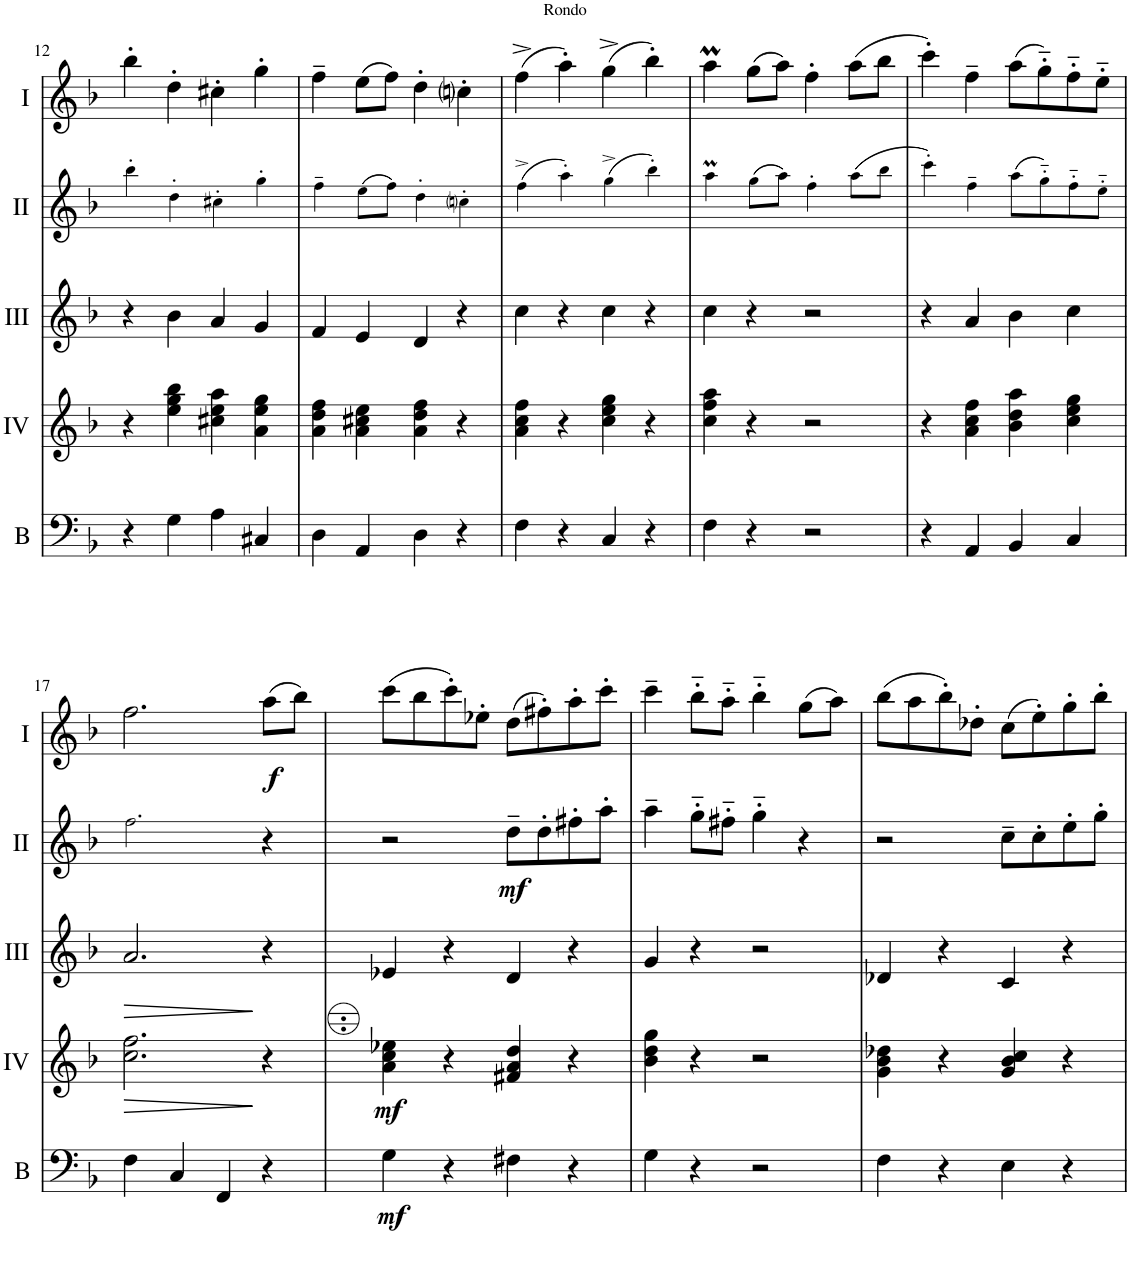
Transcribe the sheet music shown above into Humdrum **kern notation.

**kern	**dynam	**kern	**dynam	**kern	**dynam	**kern	**dynam	**kern	**dynam
*part5	*part5	*part4	*part4	*part3	*part3	*part2	*part2	*part1	*part1
*staff5	*staff5	*staff4	*staff4	*staff3	*staff3	*staff2	*staff2	*staff1	*staff1
*I"Bass	*	*I"Acc. 4	*	*I"Acc. 3	*	*I"Acc. 2	*	*I"Acc. 1	*
*I'B	*	*	*	*	*	*	*	*	*
!!LO:PB:g=z
*clefF4	*	*clefG2	*	*clefG2	*	*clefG2	*	*clefG2	*
*Trd7c12	*	*Trd7c12	*	*	*	*	*	*	*
*k[b-]	*	*k[b-]	*	*k[b-]	*	*k[b-]	*	*k[b-]	*
*M2/2	*	*M2/2	*	*M2/2	*	*M2/2	*	*M2/2	*
*met(c|)	*	*met(c|)	*	*met(c|)	*	*met(c|)	*	*met(c|)	*
=12	=12	=12	=12	=12	=12	=12	=12	=12	=12
4r	.	4r	.	4r	.	4bb-'\	.	4bb-'\	.
4G\	.	4ee\ 4gg\ 4bb-\	.	4b-\	.	4dd'\	.	4dd'\	.
4A\	.	4cc#X\ 4ee\ 4aa\	.	4a/	.	4cc#X'\	.	4cc#X'\	.
4C#X/	.	4a\ 4ee\ 4gg\	.	4g/	.	4gg'\	.	4gg'\	.
=13	=13	=13	=13	=13	=13	=13	=13	=13	=13
4D\	.	4a\ 4dd\ 4ff\	.	4f/	.	4ff~\	.	4ff~\	.
4AA/	.	4a\ 4cc#X\ 4ee\	.	4e/	.	(8ee\L	.	(8ee\L	.
.	.	.	.	.	.	8ff\J)	.	8ff\J)	.
4D\	.	4a\ 4dd\ 4ff\	.	4d/	.	4dd'\	.	4dd'\	.
4r	.	4r	.	4r	.	4ccni'\	.	4ccni'\	.
=14	=14	=14	=14	=14	=14	=14	=14	=14	=14
4F\	.	4a\ 4cc\ 4ff\	.	4cc\	.	(4ff^\	.	(4ff^\	.
4r	.	4r	.	4r	.	4aa'\)	.	4aa'\)	.
4C/	.	4cc\ 4ee\ 4gg\	.	4cc\	.	(4gg^\	.	(4gg^\	.
4r	.	4r	.	4r	.	4bb-'\)	.	4bb-'\)	.
=15	=15	=15	=15	=15	=15	=15	=15	=15	=15
4F\	.	4cc\ 4ff\ 4aa\	.	4cc\	.	4aam\	.	4aam\	.
4r	.	4r	.	4r	.	(8gg\L	.	(8gg\L	.
.	.	.	.	.	.	8aa\J)	.	8aa\J)	.
2r	.	2r	.	2r	.	4ff'\	.	4ff'\	.
.	.	.	.	.	.	(8aa\L	.	(8aa\L	.
.	.	.	.	.	.	8bb-\J	.	8bb-\J	.
=16	=16	=16	=16	=16	=16	=16	=16	=16	=16
4r	.	4r	.	4r	.	4ccc'\)	.	4ccc'\)	.
4AA/	.	4a\ 4cc\ 4ff\	.	4a/	.	4ff~\	.	4ff~\	.
4BB-/	.	4b-\ 4dd\ 4aa\	.	4b-\	.	(8aa\L	.	(8aa\L	.
.	.	.	.	.	.	8gg'~\)	.	8gg'~\)	.
4C/	.	4cc\ 4ee\ 4gg\	.	4cc\	.	8ff'~\	.	8ff'~\	.
.	.	.	.	.	.	8ee'~\J	.	8ee'~\J	.
!!LO:LB:g=z
=17	=17	=17	=17	=17	=17	=17	=17	=17	=17
!	!	!	!LO:HP:b	!	!LO:HP:b	!	!	!	!
4F\	.	2.cc\ 2.ff\	>	2.a/	>	2.ff\	.	2.ff\	.
4C/	.	.	.	.	.	.	.	.	.
4FF/	.	.	.	.	.	.	.	.	.
!	!	!	!	!	!	!	!	!	!LO:DY:b
4r	.	4r	]	4r	]	4r	.	(8aa\L	f
.	.	.	.	.	.	.	.	8bb-\J)	.
=18	=18	=18	=18	=18	=18	=18	=18	=18	=18
!	!LO:DY:b	!	!LO:DY:b	!	!	!	!	!	!
4G\	mf	4a\ 4cc\ 4ee-X\	mf	4e-X/	.	2r	.	(8ccc\L	.
.	.	.	.	.	.	.	.	8bb-\	.
4r	.	4r	.	4r	.	.	.	8ccc'\)	.
.	.	.	.	.	.	.	.	8ee-X'\J	.
!	!	!	!	!	!	!	!LO:DY:b	!	!
4F#X\	.	4f#X/ 4a/ 4dd/	.	4d/	.	8dd~\L	mf	(8dd\L	.
.	.	.	.	.	.	8dd'\	.	8ff#X'\)	.
4r	.	4r	.	4r	.	8ff#X'\	.	8aa'\	.
.	.	.	.	.	.	8aa'\J	.	8ccc'\J	.
=19	=19	=19	=19	=19	=19	=19	=19	=19	=19
4G\	.	4b-\ 4dd\ 4gg\	.	4g/	.	4aa~\	.	4ccc~\	.
4r	.	4r	.	4r	.	8gg'~\L	.	8bb-'~\L	.
.	.	.	.	.	.	8ff#X'~\J	.	8aa'~\J	.
2r	.	2r	.	2r	.	4gg'~\	.	4bb-'~\	.
.	.	.	.	.	.	4r	.	(8gg\L	.
.	.	.	.	.	.	.	.	8aa\J)	.
=20	=20	=20	=20	=20	=20	=20	=20	=20	=20
4F\	.	4g\ 4b-\ 4dd-X\	.	4d-X/	.	2r	.	(8bb-\L	.
.	.	.	.	.	.	.	.	8aa\	.
4r	.	4r	.	4r	.	.	.	8bb-'\)	.
.	.	.	.	.	.	.	.	8dd-X'\J	.
4E\	.	4g/ 4b-/ 4cc/	.	4c/	.	8cc~\L	.	(8cc\L	.
.	.	.	.	.	.	8cc'\	.	8ee'\)	.
4r	.	4r	.	4r	.	8ee'\	.	8gg'\	.
.	.	.	.	.	.	8gg'\J	.	8bb-'\J	.
=	=	=	=	=	=	=	=	=	=
*-	*-	*-	*-	*-	*-	*-	*-	*-	*-
